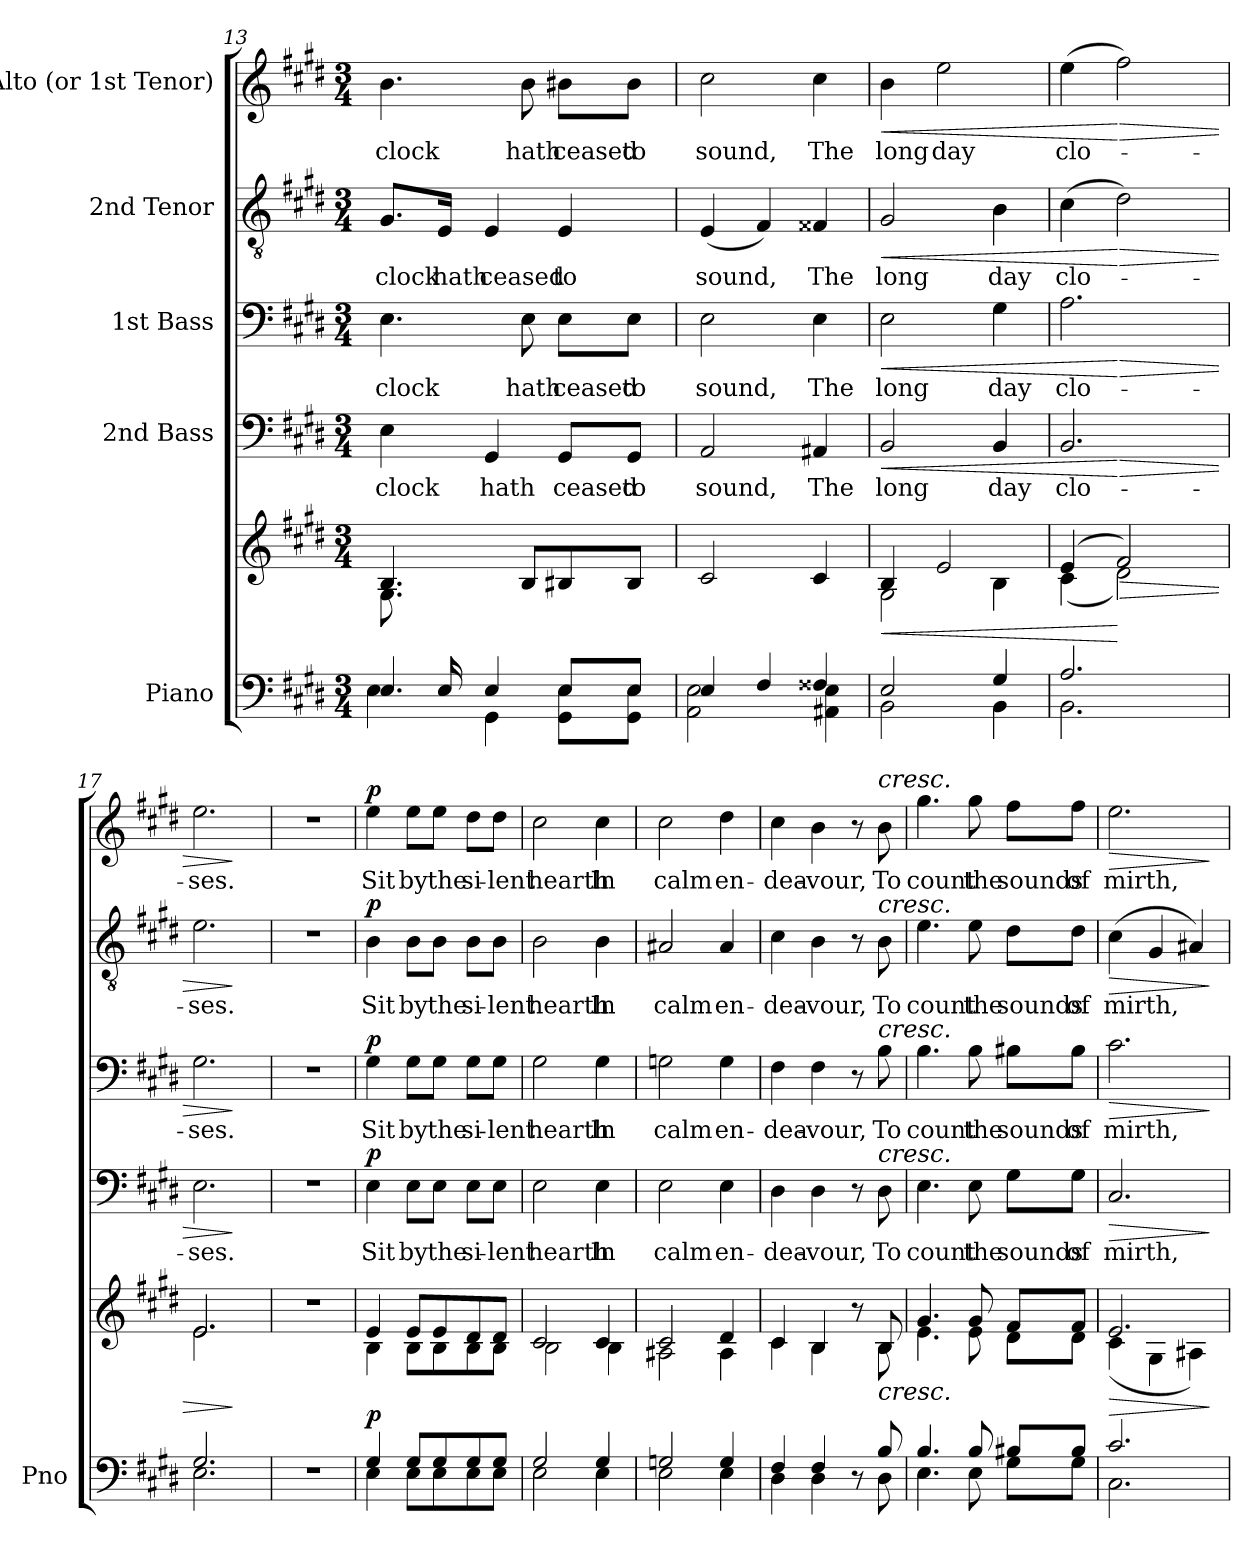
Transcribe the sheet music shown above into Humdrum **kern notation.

**kern	**kern	**dynam	**kern	**text	**dynam	**kern	**text	**dynam	**kern	**text	**dynam	**kern	**text	**dynam
*part5	*part5	*part5	*part4	*part4	*part4	*part3	*part3	*part3	*part2	*part2	*part2	*part1	*part1	*part1
*staff6	*staff5	*staff5/6	*staff4	*staff4	*staff4	*staff3	*staff3	*staff3	*staff2	*staff2	*staff2	*staff1	*staff1	*staff1
*I"Piano	*	*	*I"2nd Bass	*	*	*I"1st Bass	*	*	*I"2nd Tenor	*	*	*I"Alto (or 1st Tenor)	*	*
*I'Pno	*	*	*	*	*	*	*	*	*	*	*	*	*	*
*clefF4	*clefG2	*	*clefF4	*	*	*clefF4	*	*	*clefGv2	*	*	*clefG2	*	*
*k[f#c#g#d#]	*k[f#c#g#d#]	*	*k[f#c#g#d#]	*	*	*k[f#c#g#d#]	*	*	*k[f#c#g#d#]	*	*	*k[f#c#g#d#]	*	*
*M3/4	*M3/4	*	*M3/4	*	*	*M3/4	*	*	*M3/4	*	*	*M3/4	*	*
=13	=13	=13	=13	=13	=13	=13	=13	=13	=13	=13	=13	=13	=13	=13
*^	*	*	*	*	*	*	*	*	*	*	*	*	*	*
*	*^	*	*	*	*	*	*	*	*	*	*	*	*	*	*
!	!LO:N:head=solid	!LO:N:head=solid	!	!	!	!LO:LY:b	!	!	!LO:LY:b	!	!	!LO:LY:b	!	!	!LO:LY:b	!
*	*	*	*^	*	*	*	*	*	*	*	*	*	*	*	*	*
8.ryy	4.E/	4E\	4.B/	8.G#\	.	4E\	clock	.	4.E\	clock	.	8.G#/L	clock	.	4.b\	clock	.
!	!	!	!	!	!	!	!	!	!	!	!	!	!LO:LY:b	!	!	!	!
16E/	.	.	.	2ryy	.	.	.	.	.	.	.	16E/Jk	hath	.	.	.	.
!	!	!	!	!	!	!	!LO:LY:b	!	!	!	!	!	!LO:LY:b	!	!	!	!
4E/	.	4GG#\	.	.	.	4GG#/	hath	.	.	.	.	4E/	ceased	.	.	.	.
!	!	!	!	!	!	!	!	!	!	!LO:LY:b	!	!	!	!	!	!LO:LY:b	!
.	8ryy	.	8B/L	.	.	.	.	.	8E\	hath	.	.	.	.	8b\	hath	.
!	!	!	!	!	!	!	!LO:LY:b	!	!	!LO:LY:b	!	!	!LO:LY:b	!	!	!LO:LY:b	!
4ryy	8E/L	8GG#\ 8E\L	8B#X/	.	.	8GG#/L	ceased	.	8E\L	ceased	.	4E/	to	.	8b#X\L	ceased	.
!	!	!	!	!	!	!	!LO:LY:b	!	!	!LO:LY:b	!	!	!	!	!	!LO:LY:b	!
.	8E/J	8GG#\ 8E\J	8B#/J	.	.	8GG#/J	to	.	8E\J	to	.	.	.	.	8b#\J	to	.
.	.	.	.	16ryy	.	.	.	.	.	.	.	.	.	.	.	.	.
*	*v	*v	*	*	*	*	*	*	*	*	*	*	*	*	*	*	*
=14	=14	=14	=14	=14	=14	=14	=14	=14	=14	=14	=14	=14	=14	=14	=14	=14
!	!	!	!	!	!	!LO:LY:b	!	!	!LO:LY:b	!	!	!LO:LY:b	!	!	!LO:LY:b	!
*	*	*v	*v	*	*	*	*	*	*	*	*	*	*	*	*	*
4E/	2AA\ 2E\	2c#/	.	2AA/	sound,	.	2E\	sound,	.	(<4E/	sound,	.	2cc#\	sound,	.
4F#/	.	.	.	.	.	.	.	.	.	4F#/)	.	.	.	.	.
!	!	!	!	!	!LO:LY:b	!	!	!LO:LY:b	!	!	!LO:LY:b	!	!	!LO:LY:b	!
4F##X/	4AA#X\ 4E\	4c#/	.	4AA#X/	The	.	4E\	The	.	4F##X/	The	.	4cc#\	The	.
!!LO:LB:g=z
=15	=15	=15	=15	=15	=15	=15	=15	=15	=15	=15	=15	=15	=15	=15	=15
!	!	!	!LO:HP:b	!	!LO:LY:b	!LO:HP:b	!	!LO:LY:b	!LO:HP:b	!	!LO:LY:b	!LO:HP:b	!	!LO:LY:b	!LO:HP:b
*	*	*^	*	*	*	*	*	*	*	*	*	*	*	*	*
2E/	2BB\	4B/	2G#\	<	2BB/	long	<	2E\	long	<	2G#/	long	<	4b\	long	<
!	!	!	!	!	!	!	!	!	!	!	!	!	!	!	!LO:LY:b	!
.	.	2e/	.	.	.	.	.	.	.	.	.	.	.	2ee\	day	.
!	!	!	!	!	!	!LO:LY:b	!	!	!LO:LY:b	!	!	!LO:LY:b	!	!	!	!
4G#/	4BB\	.	4B\	.	4BB/	day	.	4G#\	day	.	4B\	day	.	.	.	.
=16	=16	=16	=16	=16	=16	=16	=16	=16	=16	=16	=16	=16	=16	=16	=16	=16
!	!	!	!	!	!	!LO:LY:b	!	!	!LO:LY:b	!	!	!LO:LY:b	!	!	!LO:LY:b	!
*	*	*	*	*	*^	*	*	*^	*	*	*	*	*	*	*	*
2.A/	2.BB\	(>4e/	(<4c#\	.	2.BB/	4rFyy	clo-	.	2.A\	4rGGyy	clo-	.	(>4c#\	clo-	.	(>4ee\	clo-	.
!	!	!	!	!LO:HP:n=1:b	!	!	!	!LO:HP:n=1:b	!	!	!	!LO:HP:n=1:b	!	!	!LO:HP:n=1:b	!	!	!LO:HP:n=1:b
.	.	2f#/)	2d#\)	[ >	.	4rFyy	.	[ >	.	4rGGyy	.	[ >	2d#\)	.	[ >	2ff#\)	.	[ >
.	.	.	.	.	.	4rFyy	.	.	.	4rGGyy	.	.	.	.	.	.	.	.
=17	=17	=17	=17	=17	=17	=17	=17	=17	=17	=17	=17	=17	=17	=17	=17	=17	=17	=17
!	!	!	!	!	!	!	!LO:LY:b	!	!	!	!LO:LY:b	!	!	!LO:LY:b	!	!	!LO:LY:b	!
*	*	*	*	*	*v	*v	*	*	*	*	*	*	*	*	*	*	*	*
*	*	*	*	*	*	*	*	*v	*v	*	*	*	*	*	*	*	*
2.G#/	2.E\	2.e/	2.e\	.	2.E\	-ses.	.	2.G#\	ses.	.	2.e\	-ses.	.	2.ee\	-ses.	.
*v	*v	*	*	*	*	*	*	*	*	*	*	*	*	*	*	*
*	*v	*v	*	*	*	*	*	*	*	*	*	*	*	*	*
.	.	]	.	.	]	.	.	]	.	.	]	.	.	]
=18	=18	=18	=18	=18	=18	=18	=18	=18	=18	=18	=18	=18	=18	=18
2.r	2.r	.	2.r	.	.	2.r	.	.	2.r	.	.	2.r	.	.
=19	=19	=19	=19	=19	=19	=19	=19	=19	=19	=19	=19	=19	=19	=19
*^	*^	*	*	*	*	*	*	*	*	*	*	*	*	*
!	!	!	!	!LO:DY:a=2	!	!LO:LY:b	!LO:DY:a	!	!LO:LY:b	!LO:DY:a	!	!LO:LY:b	!LO:DY:a	!	!LO:LY:b	!LO:DY:a
4G#/	4E\	4e/	4B\	p	4E\	Sit	p	4G#\	Sit	p	4B\	Sit	p	4ee\	Sit	p
!	!	!	!	!	!	!LO:LY:b	!	!	!LO:LY:b	!	!	!LO:LY:b	!	!	!LO:LY:b	!
8G#/L	8E\L	8e/L	8B\L	.	8E\L	by	.	8G#\L	by	.	8B\L	by	.	8ee\L	by	.
!	!	!	!	!	!	!LO:LY:b	!	!	!LO:LY:b	!	!	!LO:LY:b	!	!	!LO:LY:b	!
8G#/	8E\	8e/	8B\	.	8E\J	the	.	8G#\J	the	.	8B\J	the	.	8ee\J	the	.
!	!	!	!	!	!	!LO:LY:b	!	!	!LO:LY:b	!	!	!LO:LY:b	!	!	!LO:LY:b	!
8G#/	8E\	8d#/	8B\	.	8E\L	si-	.	8G#\L	si-	.	8B\L	si-	.	8dd#\L	si-	.
!	!	!	!	!	!	!LO:LY:b	!	!	!LO:LY:b	!	!	!LO:LY:b	!	!	!LO:LY:b	!
8G#/J	8E\J	8d#/J	8B\J	.	8E\J	-lent	.	8G#\J	-lent	.	8B\J	-lent	.	8dd#\J	-lent	.
=20	=20	=20	=20	=20	=20	=20	=20	=20	=20	=20	=20	=20	=20	=20	=20	=20
!	!	!	!	!	!	!LO:LY:b	!	!	!LO:LY:b	!	!	!LO:LY:b	!	!	!LO:LY:b	!
2G#/	2E\	2c#/	2B\	.	2E\	hearth	.	2G#\	hearth	.	2B\	hearth	.	2cc#\	hearth	.
!	!	!	!	!	!	!LO:LY:b	!	!	!LO:LY:b	!	!	!LO:LY:b	!	!	!LO:LY:b	!
4G#/	4E\	4c#/	4B\	.	4E\	In	.	4G#\	In	.	4B\	In	.	4cc#\	In	.
!!LO:LB:g=z
=21	=21	=21	=21	=21	=21	=21	=21	=21	=21	=21	=21	=21	=21	=21	=21	=21
!	!	!	!	!	!	!LO:LY:b	!	!	!LO:LY:b	!	!	!LO:LY:b	!	!	!LO:LY:b	!
2Gn/	2E\	2c#/	2A#X\	.	2E\	calm	.	2Gn\	calm	.	2A#X/	calm	.	2cc#\	calm	.
!	!	!	!	!	!	!LO:LY:b	!	!	!LO:LY:b	!	!	!LO:LY:b	!	!	!LO:LY:b	!
4G/	4E\	4d#/	4A#\	.	4E\	en-	.	4G\	en-	.	4A#/	en-	.	4dd#\	en-	.
=22	=22	=22	=22	=22	=22	=22	=22	=22	=22	=22	=22	=22	=22	=22	=22	=22
!	!	!	!	!	!	!LO:LY:b	!	!	!LO:LY:b	!	!	!LO:LY:b	!	!	!LO:LY:b	!
4F#/	4D#\	4c#/	4c#\	.	4D#\	-dea-	.	4F#\	-dea-	.	4c#\	-dea-	.	4cc#\	-dea-	.
!	!	!	!	!	!	!LO:LY:b	!	!	!LO:LY:b	!	!	!LO:LY:b	!	!	!LO:LY:b	!
4F#/	4D#\	4B/	4B\	.	4D#\	-vour,	.	4F#\	-vour,	.	4B\	-vour,	.	4b\	-vour,	.
8r	8ryy	8r	8ryy	.	8r	.	.	8r	.	.	8r	.	.	8r	.	.
!	!	!	!	!	!	!	!	!	!	!	!	!	!	!LO:TX:a:i:t=cresc.	!	!
!	!	!	!	!	!	!	!	!	!	!	!LO:TX:a:i:t=cresc.	!	!	!	!	!
!	!	!	!	!	!	!	!	!LO:TX:a:i:t=cresc.	!	!	!	!	!	!	!	!
!	!	!	!	!	!LO:TX:a:i:t=cresc.	!	!	!	!	!	!	!	!	!	!	!
!	!	!LO:TX:b:i:t=cresc.	!	!	!	!	!	!	!	!	!	!	!	!	!	!
!	!	!	!	!	!	!LO:LY:b	!	!	!LO:LY:b	!	!	!LO:LY:b	!	!	!LO:LY:b	!
8B/	8D#\	8B/	8B\	.	8D#\	To	.	8B\	To	.	8B\	To	.	8b\	To	.
=23	=23	=23	=23	=23	=23	=23	=23	=23	=23	=23	=23	=23	=23	=23	=23	=23
!	!	!	!	!	!	!LO:LY:b	!	!	!LO:LY:b	!	!	!LO:LY:b	!	!	!LO:LY:b	!
4.B/	4.E\	4.g#/	4.e\	.	4.E\	count	.	4.B\	count	.	4.e\	count	.	4.gg#\	count	.
!	!	!	!	!	!	!LO:LY:b	!	!	!LO:LY:b	!	!	!LO:LY:b	!	!	!LO:LY:b	!
8B/	8E\	8g#/	8e\	.	8E\	the	.	8B\	the	.	8e\	the	.	8gg#\	the	.
!	!	!	!	!	!	!LO:LY:b	!	!	!LO:LY:b	!	!	!LO:LY:b	!	!	!LO:LY:b	!
8B#X/L	8G#\L	8f#/L	8d#\L	.	8G#\L	sounds	.	8B#X\L	sounds	.	8d#\L	sounds	.	8ff#\L	sounds	.
!	!	!	!	!	!	!LO:LY:b	!	!	!LO:LY:b	!	!	!LO:LY:b	!	!	!LO:LY:b	!
8B#/J	8G#\J	8f#/J	8d#\J	.	8G#\J	of	.	8B#\J	of	.	8d#\J	of	.	8ff#\J	of	.
=24	=24	=24	=24	=24	=24	=24	=24	=24	=24	=24	=24	=24	=24	=24	=24	=24
!	!	!	!	!LO:HP:b	!	!LO:LY:b	!LO:HP:b	!	!LO:LY:b	!LO:HP:b	!	!LO:LY:b	!LO:HP:b	!	!LO:LY:b	!LO:HP:b
2.c#/	2.C#\	2.e/	(<4c#\	>	2.C#/	mirth,	>	2.c#\	mirth,	>	(>4c#\	mirth,	>	2.ee\	mirth,	>
.	.	.	4G#\	.	.	.	.	.	.	.	4G#/	.	.	.	.	.
.	.	.	4A#X\)	.	.	.	.	.	.	.	4A#X/)	.	.	.	.	.
*v	*v	*	*	*	*	*	*	*	*	*	*	*	*	*	*	*
*	*v	*v	*	*	*	*	*	*	*	*	*	*	*	*	*
.	.	]	.	.	]	.	.	]	.	.	]	.	.	]
=	=	=	=	=	=	=	=	=	=	=	=	=	=	=
*-	*-	*-	*-	*-	*-	*-	*-	*-	*-	*-	*-	*-	*-	*-
